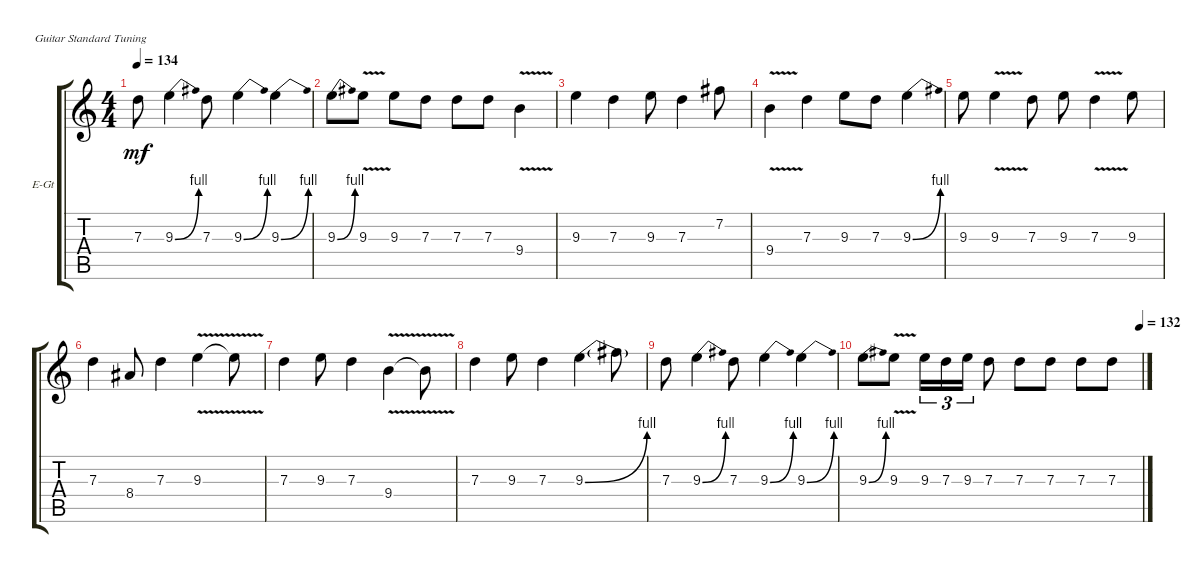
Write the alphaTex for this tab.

\defaultSystemsLayout 4
\bracketExtendMode groupsimilarinstruments
\firstSystemTrackNameOrientation horizontal
\otherSystemsTrackNameOrientation horizontal
\track ("Electric Guitar" "E-Gt") {instrument distortionguitar}
\staff {score tabs}
\tuning (E4 B3 G3 D3 A2 E2)
\ts (4 4)
\tempo 134
\clef g2
\ks c
7.3.8{dy mf} 9.3{be (bend 0 0 15 4)}.4 7.3.8 9.3{be (bend 0 0 15 4)}.4 9.3{be (bend 0 0 15 4)}.4 |
9.3{be (bend 0 0 15 4)}.8 9.3{v}.8 9.3.8 7.3.8 7.3.8 7.3.8 9.4{v}.4 |
9.3.4 7.3.4 9.3.8 7.3.4 7.2.8 |
9.4{v}.4 7.3.4 9.3.8 7.3.8 9.3{be (bend 0 0 15 4)}.4 |
9.3.8 9.3{v}.4 7.3.8 9.3.8 7.3{v}.4 9.3.8 |
7.3.4 8.4.8 7.3.4 9.3{v}.4 9.3{t}.8 |
7.3.4 9.3.8 7.3.4 9.4{v}.4 9.4{t}.8 |
7.3.4 9.3.8 7.3.4 9.3{be (bend 0 0 15 4)}.4 9.3{t}.8 |
7.3.8 9.3{be (bend 0 0 15 4)}.4 7.3.8 9.3{be (bend 0 0 15 4)}.4 9.3{be (bend 0 0 15 4)}.4 |
\tempo (132 0.99375)
9.3{be (bend 0 0 15 4)}.8 9.3{v}.8 9.3.16{tu (3 2)} 7.3.16{tu (3 2)} 9.3.16{tu (3 2)} 7.3.8 7.3.8 7.3.8 7.3.8 7.3.8
